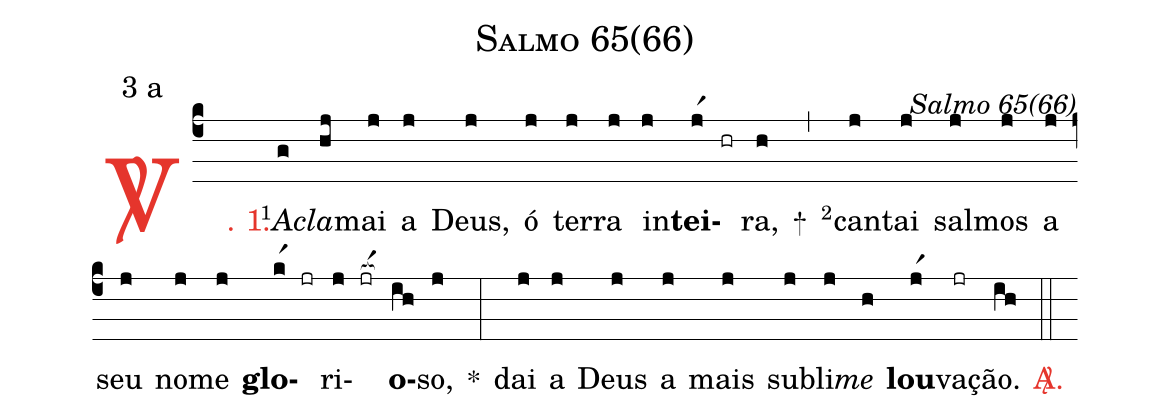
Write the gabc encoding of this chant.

name: Salmo 65(66);
mode: 3;
mode-differentia: a;
commentary: Salmo 65(66);
%%
(c4)

<c><sp>V/</sp>. 1.</c>() <v>\VSup{1}</v><i>A</i>(g)<i>cla</i>(hj)mai(j) a(j) Deus,(j) ó(j) ter(j)ra(j) in(j)<b>tei</b>(jr1)(hr)ra,(h) +(,) <v>\VSup{2}</v>can(j)tai(j) sal(j)mos(j) a(j) seu(j) no(j)me(j) <b>glo</b>(kr1)(jr)ri(j)(jr[ocba:1{])<b>o</b>(ih[ocba:0}])so,(j) *(:) dai(j) a(j) Deus(j) a(j) mais(j) su(j)bli(j)<i>me</i>(h) <b>lou</b>(jr1)va(jr)ção.(ih)

<c><sp>A/</sp>.</c>(::)
